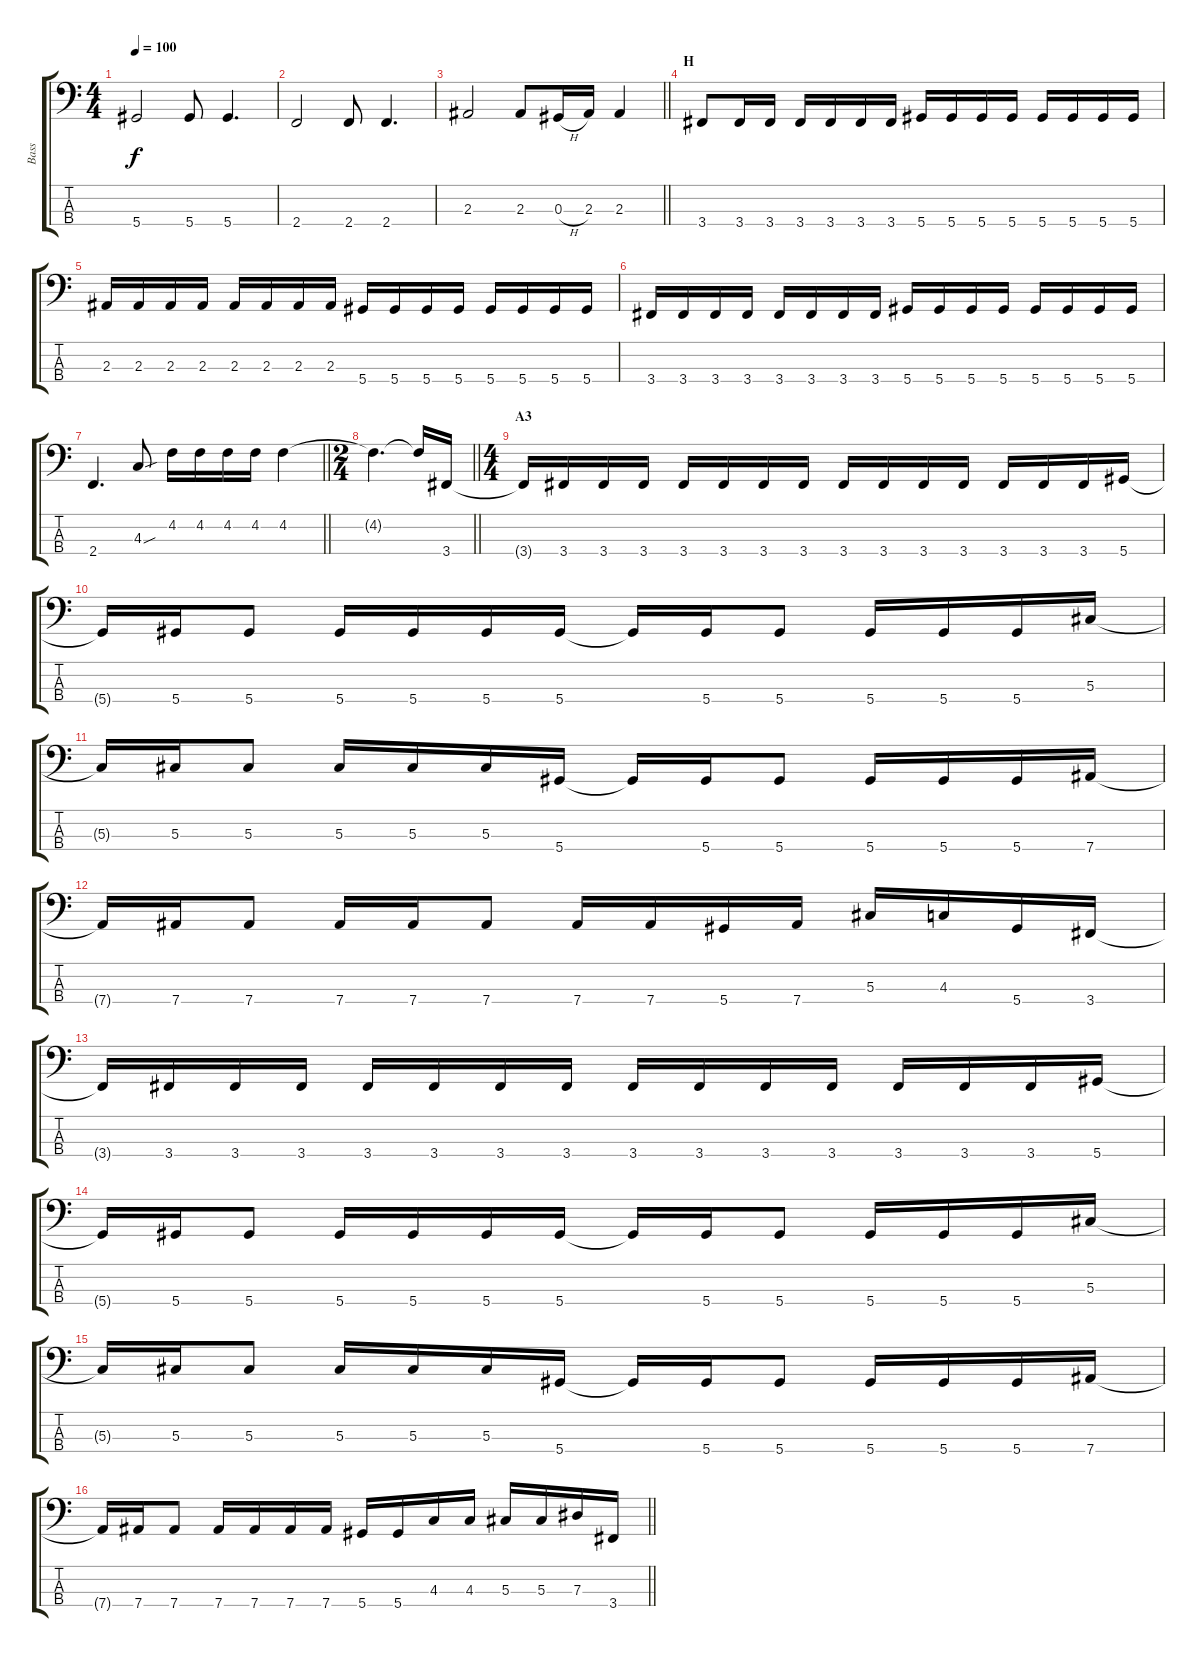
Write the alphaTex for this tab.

\track ("Bass" "Bass") {instrument electricbasspick}
\staff {score tabs}
\tuning (Gb2 Db2 Ab1 Eb1) {hide}
\ts (4 4)
\tempo 100
\clef f4
\ks c
5.4.2{dy f} 5.4.8 5.4.4{d} |
2.4.2 2.4.8 2.4.4{d} |
\barLineRight lightlight
2.3.2 2.3.8 0.3{h}.16 2.3.16 2.3.4 |
\section ("" "H")
3.4.8 3.4.16 3.4.16 3.4.16 3.4.16 3.4.16 3.4.16 5.4.16 5.4.16 5.4.16 5.4.16 5.4.16 5.4.16 5.4.16 5.4.16 |
2.3.16 2.3.16 2.3.16 2.3.16 2.3.16 2.3.16 2.3.16 2.3.16 5.4.16 5.4.16 5.4.16 5.4.16 5.4.16 5.4.16 5.4.16 5.4.16 |
3.4.16 3.4.16 3.4.16 3.4.16 3.4.16 3.4.16 3.4.16 3.4.16 5.4.16 5.4.16 5.4.16 5.4.16 5.4.16 5.4.16 5.4.16 5.4.16 |
\barLineRight lightlight
2.4.4{d} 4.3{sou}.8 4.2.16 4.2.16 4.2.16 4.2.16 4.2.4 |
\ts (2 4)
\barLineRight lightlight
4.2{t}.4{d} 4.2{t}.16 3.4.16 |
\ts (4 4)
\section ("" "A3")
3.4{t}.16 3.4.16 3.4.16 3.4.16 3.4.16 3.4.16 3.4.16 3.4.16 3.4.16 3.4.16 3.4.16 3.4.16 3.4.16 3.4.16 3.4.16 5.4.16 |
5.4{t}.16 5.4.16 5.4.8 5.4.16 5.4.16 5.4.16 5.4.16 5.4{t}.16 5.4.16 5.4.8 5.4.16 5.4.16 5.4.16 5.3.16 |
5.3{t}.16 5.3.16 5.3.8 5.3.16 5.3.16 5.3.16 5.4.16 5.4{t}.16 5.4.16 5.4.8 5.4.16 5.4.16 5.4.16 7.4.16 |
7.4{t}.16 7.4.16 7.4.8 7.4.16 7.4.16 7.4.8 7.4.16 7.4.16 5.4.16 7.4.16 5.3.16 4.3.16 5.4.16 3.4.16 |
3.4{t}.16 3.4.16 3.4.16 3.4.16 3.4.16 3.4.16 3.4.16 3.4.16 3.4.16 3.4.16 3.4.16 3.4.16 3.4.16 3.4.16 3.4.16 5.4.16 |
5.4{t}.16 5.4.16 5.4.8 5.4.16 5.4.16 5.4.16 5.4.16 5.4{t}.16 5.4.16 5.4.8 5.4.16 5.4.16 5.4.16 5.3.16 |
5.3{t}.16 5.3.16 5.3.8 5.3.16 5.3.16 5.3.16 5.4.16 5.4{t}.16 5.4.16 5.4.8 5.4.16 5.4.16 5.4.16 7.4.16 |
\barLineRight lightlight
7.4{t}.16 7.4.16 7.4.8 7.4.16 7.4.16 7.4.16 7.4.16 5.4.16 5.4.16 4.3.16 4.3.16 5.3.16 5.3.16 7.3.16 3.4.16
